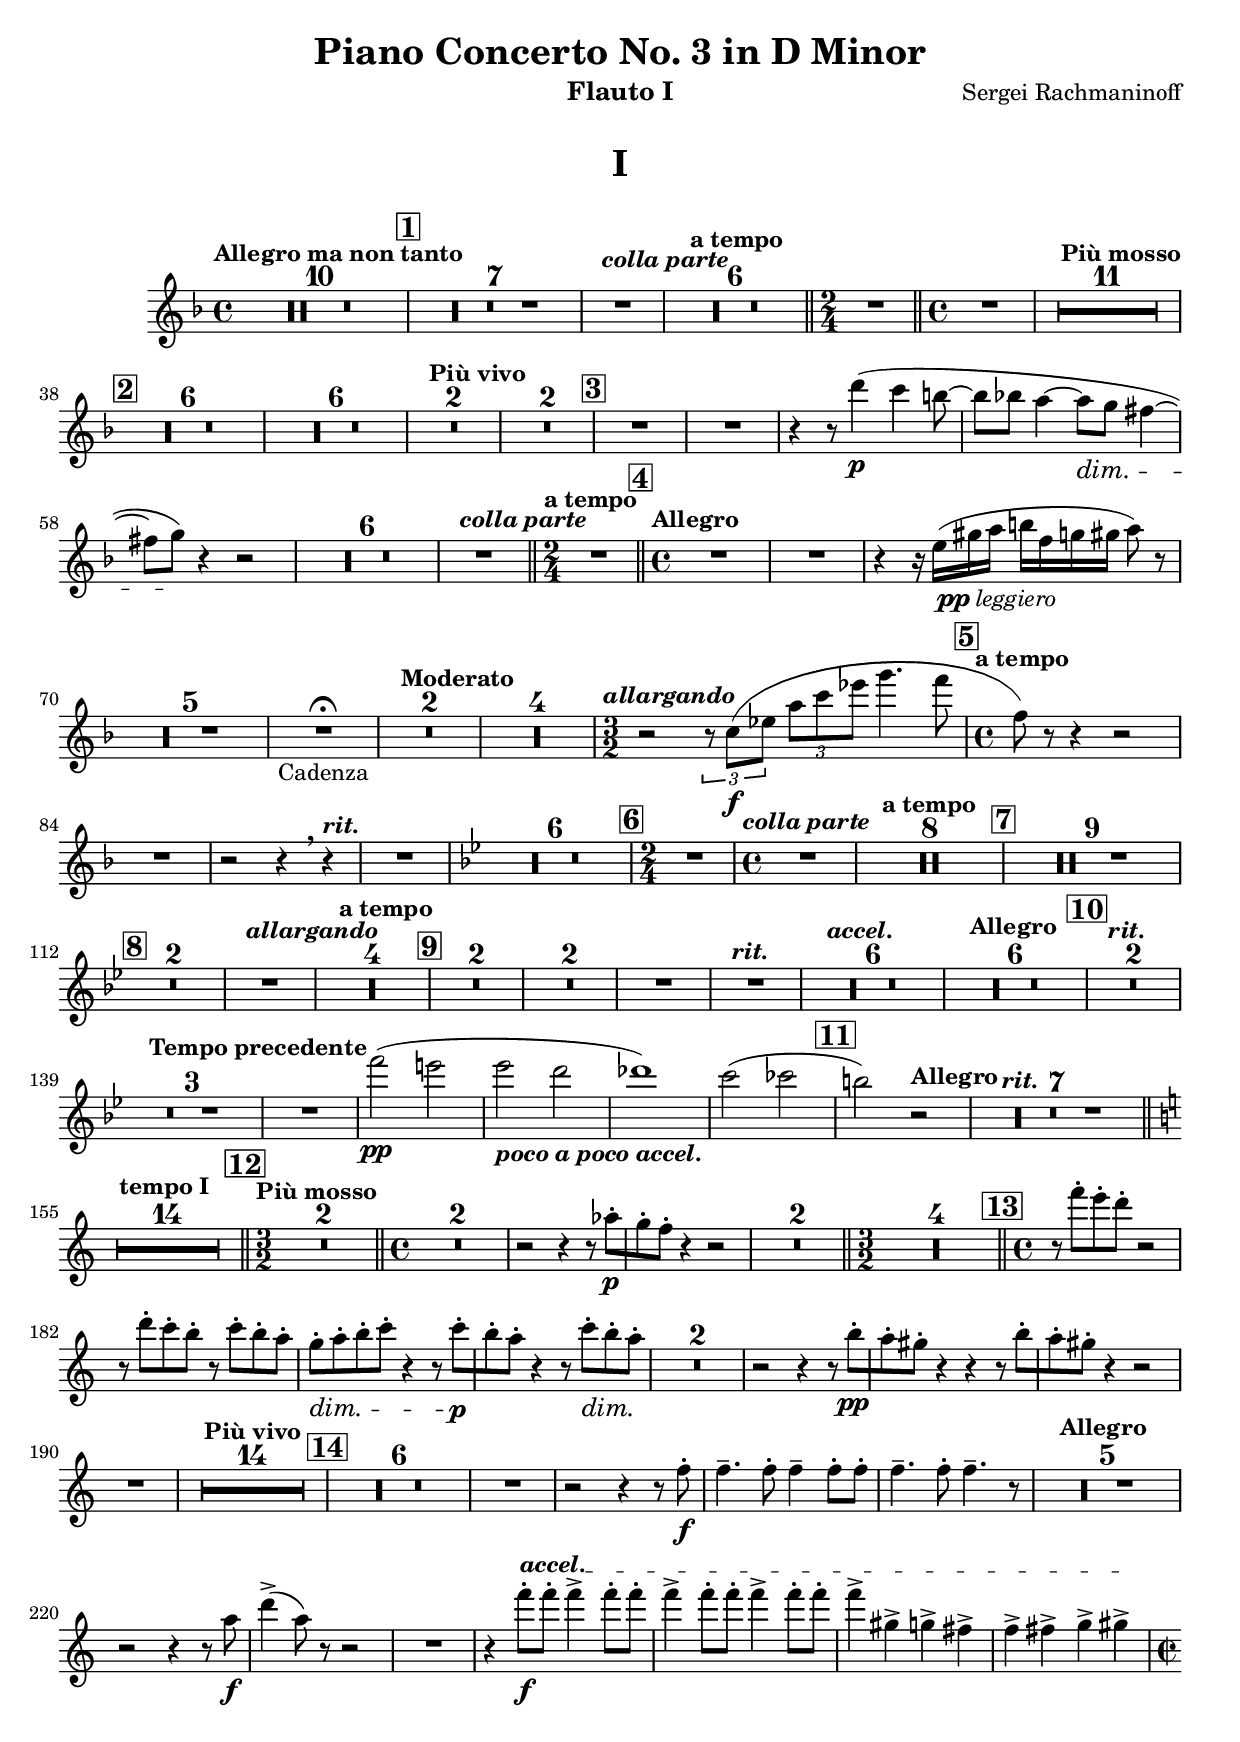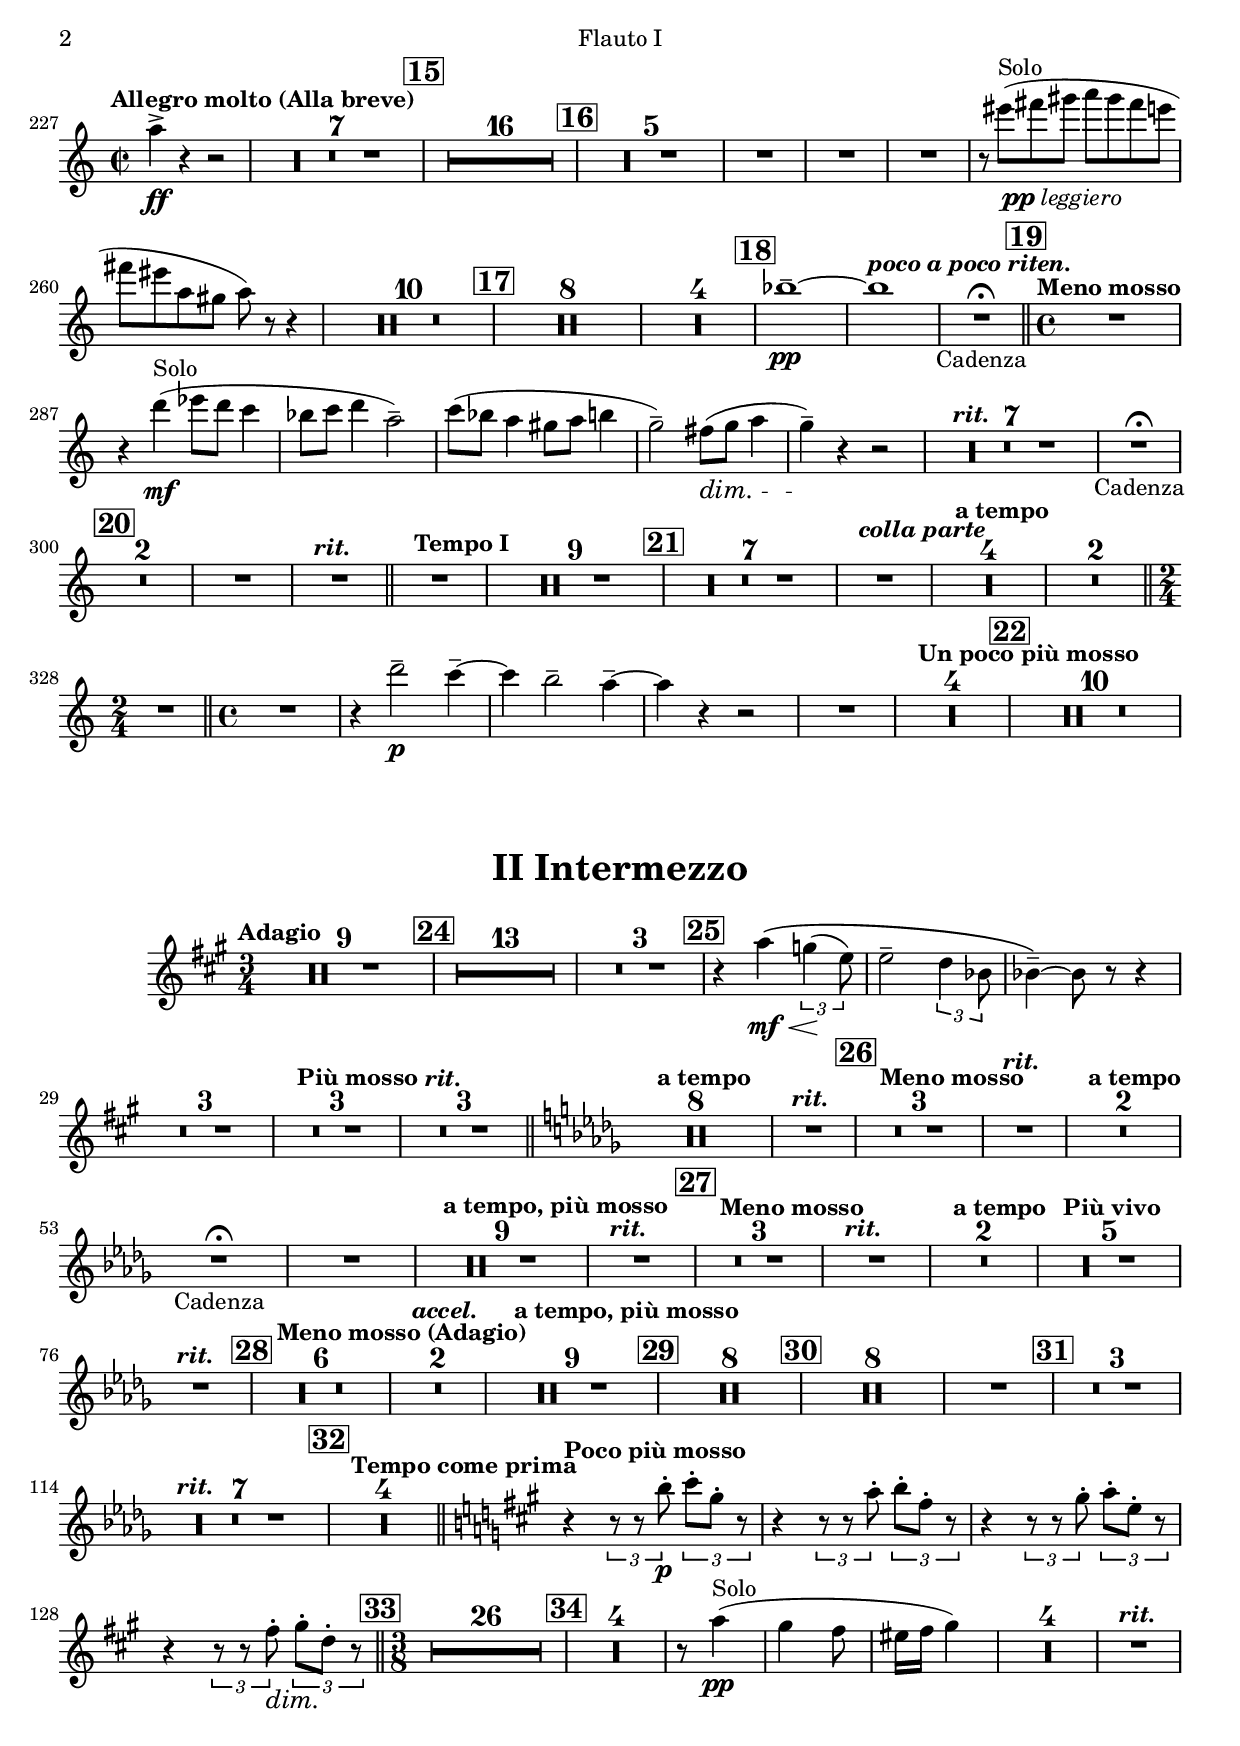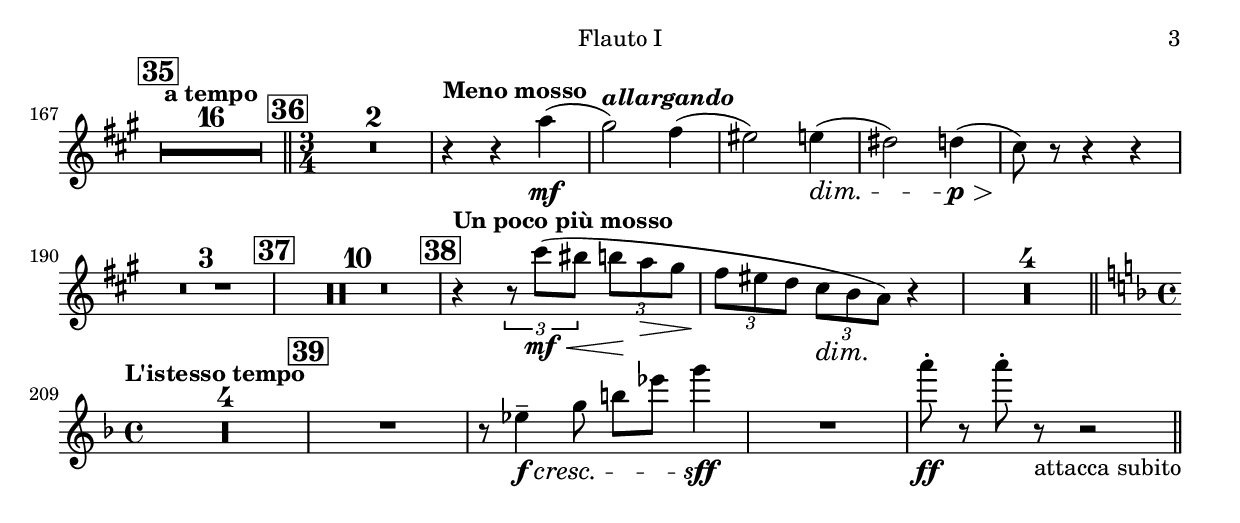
%cues:
%Oboe I
%Clar. I
%Bsn. II
%Hrn I
%Viol. I
%Viola
%Piano

\version "2.18.2"
ppLeg = \tweak DynamicText.self-alignment-X #LEFT 
  #(make-dynamic-script (markup #:dynamic "pp" #:normal-text #:italic "leggiero"))

\language "english"

\header{
  title = "Piano Concerto No. 3 in D Minor"
  opus = "Opus 30"
  composer = "Sergei Rachmaninoff"
  instrument = "Flauto I"
}
\paper{
  print-all-headers=##t}

FlOneI=\relative c'{
  \clef treble
  \key d \minor
  \tempo "Allegro ma non tanto"
  R1 * 10 \mark\default |
  R1 * 7 |
  \tempo \markup{\italic "colla parte"} R1 |
  \tempo "a tempo" R1 * 6 \bar "||"
  \time 2/4 R2 \bar "||"
  \time 4/4 R1 |
  \tempo "Più mosso" R1 * 11 \mark\default |
  R1 * 6 |
  % \cueDuring #"OboeOne" #UP
  R1 * 6 |
  \tempo "Più vivo"
  R1 * 2 | 
  % \cueDuring #"OboeOne" #UP
  {R1 * 2 \mark\default | R1 } |
  R1 |
  r4 r8 d''4(\p c b8~ | b bf a4~ a8\dim g fs4~ | fs8 g)\! r4 r2 |
  R1 * 6 |
  \tempo \markup{\italic "colla parte"} R1 \bar "||"
  \time 2/4 \tempo "a tempo" R2 \mark\default \bar "||"
  \time 4/4 \tempo "Allegro" R1 |
  % \cueDuring #"OboeOne" #UP
    {R1 | r4 r16 }
  e16\ppLeg( gs a b f g gs a8) r |
  R1 * 5 |
  % Skip cadenza here in orch. score
  R1\fermataMarkup_"Cadenza"
  \tempo "Moderato" R1 * 2 |
  % \cueDuring #"OboeOne" #UP
  {R1 * 4 | \time 3/2 \tempo\markup{\italic "allargando"} r2 }
  \tuplet 3/2 4 {r8 c,\f( ef a[ c ef]} g4. f8 \mark\default |
  \time 4/4 \tempo "a tempo" f,) r r4 r2 |
  R2 * 2 |
  r2 r4\breathe \tempo\markup{\italic "rit."} r4 |
  R1 |
  \key g \minor R1 * 6 \mark\default |
  \time 2/4 R2 |
  \time 4/4 \tempo\markup{\italic "colla parte"} R1 |
  \tempo "a tempo" R1 * 8 \mark\default |
  R1 * 9 \mark\default |
  R1 * 2 |
  \tempo\markup{\italic "allargando"} R1 |
  \tempo "a tempo" R1 * 4 \mark\default |
  R1 * 2 |
  % \cueDuring #"OboeOne" #UP
    {R1 * 2}
  % \cueDuring #"ClarOne" #DOWN
    {R1 |\tempo\markup{\italic "rit."} R1 } |
  \tempo\markup{\italic "accel."} R1 * 6 |
  \tempo "Allegro" R1 * 6 \mark\default |
  \tempo\markup{\italic "rit."} R1 * 2 |
  \tempo "Tempo precedente" R1 * 3 |
  % \cueDuring #"OboeOne" #UP
    {R1} |
  f'2(\pp e | ef_\markup{\bold\italic "poco a poco accel."} d| df1) |
  c2( cf \mark\default | b)\tempo "Allegro" r |
 \tempo\markup{\italic "rit."} R1 * 7 \bar "||"
 \key a \minor \tempo "tempo I" R1 * 14 \mark\default \bar "||" 
 \time 3/2 \tempo "Più mosso" R1. * 2 \bar "||"
 \time 4/4 
  % \cueDuringwithClef #"BsnTwo" #UP #"treble"
  {\time 4/4 R1 * 2 | r2 }
  r4 r8 af-.[\p | g-. f-.] r4 r2 |
  R1 * 2 \bar "||"
  \time 3/2 R1.* 4 \mark\default \bar "||"
  \time 4/4 r8 f'-. e-. d-. r2 |
  r8 d-. c-. b-. r c-. b-. a-. |
  g-.\dim a-. b-. c-. r4 r8 c-.[\p
  b-. a-.] r4 r8 c-.\dim[ b-. a-.]\! |
  R1 * 2 | 
  r2 r4 r8 b-.[\pp | a-. gs-.] r4 r r8 b-.[ | a-. gs-.] r4 r2 | R1 |
  \tempo "Più vivo" R1 * 14 \mark\default | 
  R1 * 6 |
 % \cueDuring #"OboeOne" #UP
  {R1 | r2 r4 }
  r8 f-.\f | f4.-- f8-. f4-- f8-. f-. | f4.-- f8-. f4.-- r8 |
  \tempo "Allegro" R1 * 5 |
  r2 r4 r8 a\f | d4(-> a8) r r2 | R1 |
  \override TextSpanner.bound-details.left.text =\markup{\bold\italic "accel."}
  r4 f'8-.\f\startTextSpan f-. f4-> f8-. f-. |
  f4-> f8-. f-. f4-> f8-. f-. |
  f4-> gs,-> g-> fs-> | f-> fs-> g-> gs->\stopTextSpan |
  \time 2/2 \tempo "Allegro molto (Alla breve)"
  a->\ff r r2 | R1 * 7 \mark\default |
  R1 * 16 \mark\default |
  R1 * 5 |
  % \cueDuring #"ViolOne" #UP
  {R1} |
  R1 |
  % \cueDuring #"ViolOne" #UP
  {R1} |
  r8 es'(\ppLeg^"Solo" fs gs a gs fs e |
  fs es a, gs a) r r4 |
  R1 * 10 \mark\default |
  R1 * 8 |
  % \cueDuring #"Piano" #UP
  {R1*4} \mark\default |
  bf1--\pp~ \tempo\markup{\italic "poco a poco riten."} | bf |
  % Skip cadenza
  R1\fermataMarkup_"Cadenza" \mark\default \bar "||"
  %\cueDuring #"Piano" #DOWN
  {\time 4/4 \tempo "Meno mosso" R1 | r4}
  d4(\mf^"Solo" ef8 d c4 | bf8 c d4 a2--) |
  c8( bf a4 gs8 a b4 | g2--) fs8(\dim g a4 |
  g--)\! r r2 | \tempo\markup{\italic "rit."} R1 * 7 |
  % skip Cadenza
  R1\fermataMarkup_"Cadenza" \mark\default |
  R1 * 2 |
  %\cueDuring #"HrnOne" #DOWN
    {R1 | \tempo\markup{\italic "rit."} R1 \bar "||"
    \tempo "Tempo I" R1 }
  R1 * 9 \mark\default |
  R1 * 7 |
  \tempo\markup{\italic "colla parte"} R1 |
  \tempo "a tempo" R1 * 4 |
  %\cueDuring #ClarOne #DOWN
    {R1 * 2 \bar "||" \time 2/4 R2 \bar "||" \time 4/4 R1 | r4 }
  d'2--\p c4~-- | c b2-- a4~-- | a r r2 | R1 |
  \tempo "Un poco più mosso" R1 * 4 \mark\default |
  R1 * 10 \bar ".|"
} 

FlOneII = \relative c'{
  \clef treble
  \key fs \minor
  \time 3/4
  \tempo "Adagio"
  R2. * 9 \mark #24 |
  R2. * 13 |
  %\CueDuringWithClef #"Viola" #UP #"alto"
  {R2. * 3 \mark\default | r4 }
  a''\(\mf\< \tuplet 3/2 {g4(\! e8)} | e2-- \tuplet 3/2 {d4 bf8} |
  bf4--\)~ bf8 r r4 | R2. * 3 |
  \tempo "Più mosso" R2. * 3 |
  \tempo\markup{\italic "rit."} R2. * 3 \bar "||"
  \key bf \minor \tempo "a tempo" R2. * 8 |
  \tempo\markup{\italic "rit."} R2. \mark\default |
  \tempo "Meno mosso" R2. * 3 |
  \tempo\markup{\italic "rit."} R2. |
  \tempo "a tempo" R2. * 2 |
  % Skip cadenza
  R2.\fermataMarkup_"Cadenza"
  R2.
  \tempo "a tempo, più mosso" R2. * 9 |
  \tempo\markup{\italic "rit."} R2. \mark\default |
  \tempo "Meno mosso" R2. * 3 |
  \tempo\markup{\italic "rit."} R2. |
  \tempo "a tempo" R2. * 2 |
  \tempo "Più vivo" R2. * 5 |
  \tempo\markup{\italic "rit."} R2. \mark\default |
  \tempo "Meno mosso (Adagio)" R2. * 6 |
  \tempo\markup{\italic "accel."} R2. * 2 |
  \tempo "a tempo, più mosso" R2. * 9 \mark\default |
  R2. * 8 \mark\default |
  R2. * 8 |
  %\cueDuring  #"OboeOne" #UP
  {R2. \mark\default | R2. * 3} |
  \tempo\markup{\italic "rit."} R2. * 7 \mark\default | 
  %\cueDuring  #"ViolOne" #UP
  {\tempo "Tempo come prima" R2. * 4 \bar "||"
  \key fs \minor \tempo "Poco più mosso" 
  r4} \tuplet 3/2 4 {r8 r b'-.\p cs-. gs-. r} |
  r4 \tuplet 3/2 4 {r8 r a-. b-. fs-. r} |
  r4 \tuplet 3/2 4 {r8 r gs-. a-. e-. r} |
  r4 \tuplet 3/2 4 {r8 r fs-.\dim gs-. d-.\! r} \mark\default \bar "||"
  \time 3/8 R4.*26 \mark\default |
  %\cueDuring #"ClarOne" #DOWN
  {R4.*4 | r8}
  a'4\pp(^"Solo" | gs fs8 | es16 fs gs4) |
  R4. * 4
  \tempo\markup{\italic "rit."} R4. \mark\default |
  \tempo "a tempo" R4.*16 \mark\default \bar "||"
  \time 3/4
  %\cueDuring #"ViolTwo" #UP
  {R2. * 2 | \tempo "Meno mosso" r4}
  r4 a\mf( |
  \tempo\markup{\italic "allargando"} gs2) fs4( |
  es2) e4(\dim |
  ds2) d4(\p\> |
  cs8)\!r r4 r | R2. * 3 \mark\default |
  R2. * 10 \mark\default |
  \tempo "Un poco più mosso" r4 \tuplet 3/2 4 { r8 cs'\mf\<( bs b\! a\> gs |
  fs\! es d cs\dim b a\!)} r4 | R2. * 4 \bar "||"
  \time 4/4
  \key d \minor
  \tempo "L'istesso tempo"
  R1 * 4 \mark\default |
  R1 |
  r8 ef'4\f\cresc-- g8 b ef g4\sff | R1 | a8-.\ff r a-. r_"attacca subito" r2 \bar "||"
} 


\markup{ \vspace #1 }
\score{
 
 \new Staff {
   \set Score.markFormatter = #format-mark-box-numbers
   \compressFullBarRests \FlOneI}
  \header{title="I"
          composer = ##f
        opus=##f
      instrument=##f}

}

\markup{ \vspace #1 }
\score{
 
 \new Staff {
   \set Score.markFormatter = #format-mark-box-numbers
   \compressFullBarRests \FlOneII}
  \header{title="II Intermezzo"
          composer = ##f
        opus=##f
      instrument=##f}

}


